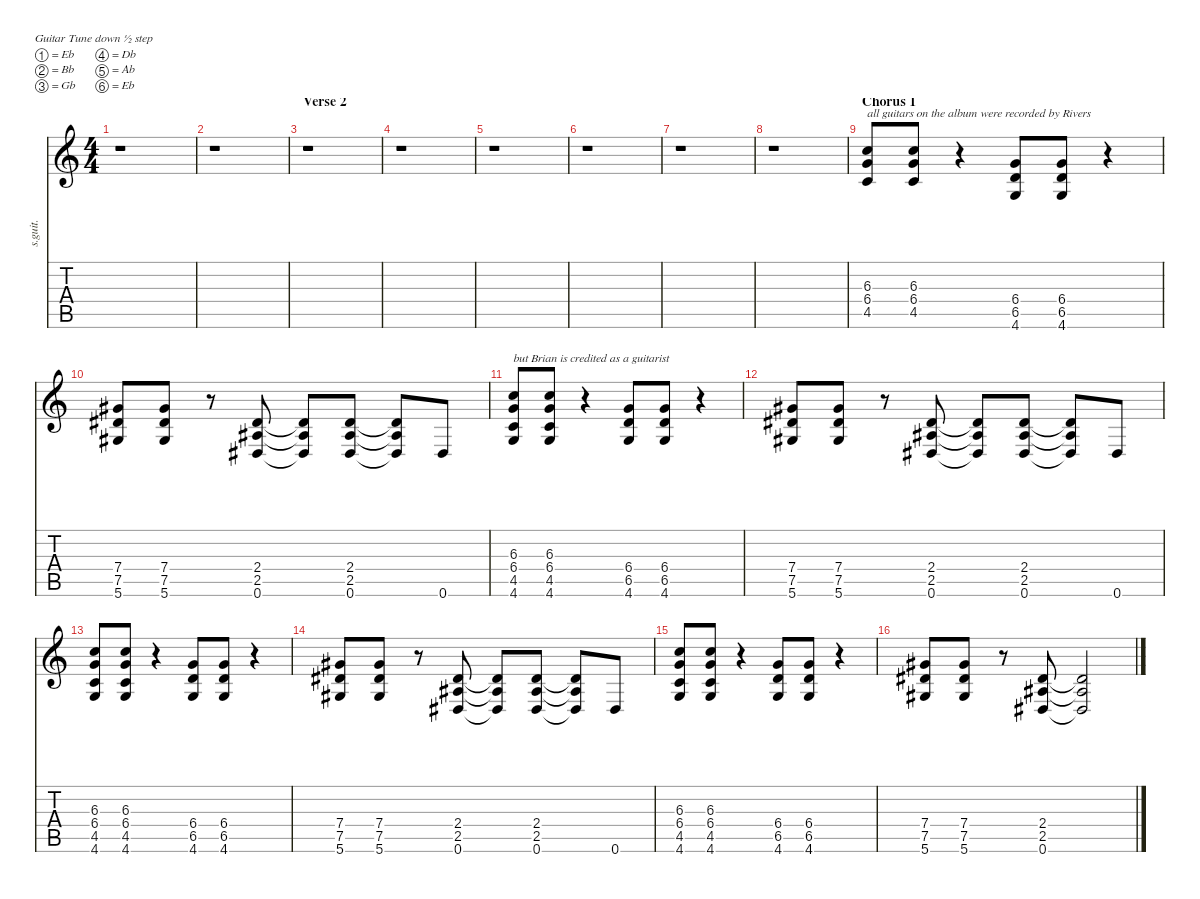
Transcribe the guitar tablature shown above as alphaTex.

\defaultSystemsLayout 4
\hideDynamics
\bracketExtendMode nobrackets
\track ("Rhythm Guitar (Brian Bell)" "s.guit.") {instrument overdrivenguitar}
\staff {score tabs}
\tuning (Eb4 Bb3 Gb3 Db3 Ab2 Eb2)
\ts (4 4)
\tempo (76 hide)
\clef g2
\ks c
r.1{dy f} |
r.1 |
\section ("" "Verse 2")
r.1 |
r.1 |
r.1 |
r.1 |
r.1 |
r.1 |
\section ("" "Chorus 1")
(6.3 6.4 4.5).8{txt "all guitars on the album were recorded by Rivers" lyrics (0 "") lyrics (1 "") lyrics (2 "") lyrics (3 "") lyrics (4 "") lyrics (5 "") lyrics (6 "") lyrics (7 "") lyrics (8 "") lyrics (9 "")} (6.3 6.4 4.5).8{lyrics (0 "") lyrics (1 "") lyrics (2 "") lyrics (3 "") lyrics (4 "") lyrics (5 "") lyrics (6 "") lyrics (7 "") lyrics (8 "") lyrics (9 "")} r.4 (6.4 6.5 4.6).8{lyrics (0 "") lyrics (1 "") lyrics (2 "") lyrics (3 "") lyrics (4 "") lyrics (5 "") lyrics (6 "") lyrics (7 "") lyrics (8 "") lyrics (9 "")} (6.4 6.5 4.6).8{lyrics (0 "") lyrics (1 "") lyrics (2 "") lyrics (3 "") lyrics (4 "") lyrics (5 "") lyrics (6 "") lyrics (7 "") lyrics (8 "") lyrics (9 "")} r.4 |
(7.4{acc #} 7.5{acc #} 5.6{acc #}).8{lyrics (0 "") lyrics (1 "") lyrics (2 "") lyrics (3 "") lyrics (4 "") lyrics (5 "") lyrics (6 "") lyrics (7 "") lyrics (8 "") lyrics (9 "")} (7.4{acc #} 7.5{acc #} 5.6{acc #}).8{lyrics (0 "") lyrics (1 "") lyrics (2 "") lyrics (3 "") lyrics (4 "") lyrics (5 "") lyrics (6 "") lyrics (7 "") lyrics (8 "") lyrics (9 "")} r.8 (2.4{acc #} 2.5{acc #} 0.6{acc #}).8{lyrics (0 "") lyrics (1 "") lyrics (2 "") lyrics (3 "") lyrics (4 "") lyrics (5 "") lyrics (6 "") lyrics (7 "") lyrics (8 "") lyrics (9 "")} (2.4{t acc #} 2.5{t acc #} 0.6{t acc #}).8{lyrics (0 "") lyrics (1 "") lyrics (2 "") lyrics (3 "") lyrics (4 "") lyrics (5 "") lyrics (6 "") lyrics (7 "") lyrics (8 "") lyrics (9 "")} (2.4{acc #} 2.5{acc #} 0.6{acc #}).8{lyrics (0 "") lyrics (1 "") lyrics (2 "") lyrics (3 "") lyrics (4 "") lyrics (5 "") lyrics (6 "") lyrics (7 "") lyrics (8 "") lyrics (9 "")} (2.4{t acc #} 2.5{t acc #} 0.6{t acc #}).8{lyrics (0 "") lyrics (1 "") lyrics (2 "") lyrics (3 "") lyrics (4 "") lyrics (5 "") lyrics (6 "") lyrics (7 "") lyrics (8 "") lyrics (9 "")} 0.6{acc #}.8{lyrics (0 "") lyrics (1 "") lyrics (2 "") lyrics (3 "") lyrics (4 "") lyrics (5 "") lyrics (6 "") lyrics (7 "") lyrics (8 "") lyrics (9 "")} |
(6.3 6.4 4.5 4.6).8{txt "but Brian is credited as a guitarist" lyrics (0 "") lyrics (1 "") lyrics (2 "") lyrics (3 "") lyrics (4 "") lyrics (5 "") lyrics (6 "") lyrics (7 "") lyrics (8 "") lyrics (9 "")} (6.3 6.4 4.5 4.6).8{lyrics (0 "") lyrics (1 "") lyrics (2 "") lyrics (3 "") lyrics (4 "") lyrics (5 "") lyrics (6 "") lyrics (7 "") lyrics (8 "") lyrics (9 "")} r.4 (6.4 6.5 4.6).8{lyrics (0 "") lyrics (1 "") lyrics (2 "") lyrics (3 "") lyrics (4 "") lyrics (5 "") lyrics (6 "") lyrics (7 "") lyrics (8 "") lyrics (9 "")} (6.4 6.5 4.6).8{lyrics (0 "") lyrics (1 "") lyrics (2 "") lyrics (3 "") lyrics (4 "") lyrics (5 "") lyrics (6 "") lyrics (7 "") lyrics (8 "") lyrics (9 "")} r.4 |
(7.4{acc #} 7.5{acc #} 5.6{acc #}).8{lyrics (0 "") lyrics (1 "") lyrics (2 "") lyrics (3 "") lyrics (4 "") lyrics (5 "") lyrics (6 "") lyrics (7 "") lyrics (8 "") lyrics (9 "")} (7.4{acc #} 7.5{acc #} 5.6{acc #}).8{lyrics (0 "") lyrics (1 "") lyrics (2 "") lyrics (3 "") lyrics (4 "") lyrics (5 "") lyrics (6 "") lyrics (7 "") lyrics (8 "") lyrics (9 "")} r.8 (2.4{acc #} 2.5{acc #} 0.6{acc #}).8{lyrics (0 "") lyrics (1 "") lyrics (2 "") lyrics (3 "") lyrics (4 "") lyrics (5 "") lyrics (6 "") lyrics (7 "") lyrics (8 "") lyrics (9 "")} (2.4{t acc #} 2.5{t acc #} 0.6{t acc #}).8{lyrics (0 "") lyrics (1 "") lyrics (2 "") lyrics (3 "") lyrics (4 "") lyrics (5 "") lyrics (6 "") lyrics (7 "") lyrics (8 "") lyrics (9 "")} (2.4{acc #} 2.5{acc #} 0.6{acc #}).8{lyrics (0 "") lyrics (1 "") lyrics (2 "") lyrics (3 "") lyrics (4 "") lyrics (5 "") lyrics (6 "") lyrics (7 "") lyrics (8 "") lyrics (9 "")} (2.4{t acc #} 2.5{t acc #} 0.6{t acc #}).8{lyrics (0 "") lyrics (1 "") lyrics (2 "") lyrics (3 "") lyrics (4 "") lyrics (5 "") lyrics (6 "") lyrics (7 "") lyrics (8 "") lyrics (9 "")} 0.6{acc #}.8{lyrics (0 "") lyrics (1 "") lyrics (2 "") lyrics (3 "") lyrics (4 "") lyrics (5 "") lyrics (6 "") lyrics (7 "") lyrics (8 "") lyrics (9 "")} |
(6.3 6.4 4.5 4.6).8{lyrics (0 "") lyrics (1 "") lyrics (2 "") lyrics (3 "") lyrics (4 "") lyrics (5 "") lyrics (6 "") lyrics (7 "") lyrics (8 "") lyrics (9 "")} (6.3 6.4 4.5 4.6).8{lyrics (0 "") lyrics (1 "") lyrics (2 "") lyrics (3 "") lyrics (4 "") lyrics (5 "") lyrics (6 "") lyrics (7 "") lyrics (8 "") lyrics (9 "")} r.4 (6.4 6.5 4.6).8{lyrics (0 "") lyrics (1 "") lyrics (2 "") lyrics (3 "") lyrics (4 "") lyrics (5 "") lyrics (6 "") lyrics (7 "") lyrics (8 "") lyrics (9 "")} (6.4 6.5 4.6).8{lyrics (0 "") lyrics (1 "") lyrics (2 "") lyrics (3 "") lyrics (4 "") lyrics (5 "") lyrics (6 "") lyrics (7 "") lyrics (8 "") lyrics (9 "")} r.4 |
(7.4{acc #} 7.5{acc #} 5.6{acc #}).8{lyrics (0 "") lyrics (1 "") lyrics (2 "") lyrics (3 "") lyrics (4 "") lyrics (5 "") lyrics (6 "") lyrics (7 "") lyrics (8 "") lyrics (9 "")} (7.4{acc #} 7.5{acc #} 5.6{acc #}).8{lyrics (0 "") lyrics (1 "") lyrics (2 "") lyrics (3 "") lyrics (4 "") lyrics (5 "") lyrics (6 "") lyrics (7 "") lyrics (8 "") lyrics (9 "")} r.8 (2.4{acc #} 2.5{acc #} 0.6{acc #}).8{lyrics (0 "") lyrics (1 "") lyrics (2 "") lyrics (3 "") lyrics (4 "") lyrics (5 "") lyrics (6 "") lyrics (7 "") lyrics (8 "") lyrics (9 "")} (2.4{t acc #} 2.5{t acc #} 0.6{t acc #}).8{lyrics (0 "") lyrics (1 "") lyrics (2 "") lyrics (3 "") lyrics (4 "") lyrics (5 "") lyrics (6 "") lyrics (7 "") lyrics (8 "") lyrics (9 "")} (2.4{acc #} 2.5{acc #} 0.6{acc #}).8{lyrics (0 "") lyrics (1 "") lyrics (2 "") lyrics (3 "") lyrics (4 "") lyrics (5 "") lyrics (6 "") lyrics (7 "") lyrics (8 "") lyrics (9 "")} (2.4{t acc #} 2.5{t acc #} 0.6{t acc #}).8{lyrics (0 "") lyrics (1 "") lyrics (2 "") lyrics (3 "") lyrics (4 "") lyrics (5 "") lyrics (6 "") lyrics (7 "") lyrics (8 "") lyrics (9 "")} 0.6{acc #}.8{lyrics (0 "") lyrics (1 "") lyrics (2 "") lyrics (3 "") lyrics (4 "") lyrics (5 "") lyrics (6 "") lyrics (7 "") lyrics (8 "") lyrics (9 "")} |
(6.3 6.4 4.5 4.6).8{lyrics (0 "") lyrics (1 "") lyrics (2 "") lyrics (3 "") lyrics (4 "") lyrics (5 "") lyrics (6 "") lyrics (7 "") lyrics (8 "") lyrics (9 "")} (6.3 6.4 4.5 4.6).8{lyrics (0 "") lyrics (1 "") lyrics (2 "") lyrics (3 "") lyrics (4 "") lyrics (5 "") lyrics (6 "") lyrics (7 "") lyrics (8 "") lyrics (9 "")} r.4 (6.4 6.5 4.6).8{lyrics (0 "") lyrics (1 "") lyrics (2 "") lyrics (3 "") lyrics (4 "") lyrics (5 "") lyrics (6 "") lyrics (7 "") lyrics (8 "") lyrics (9 "")} (6.4 6.5 4.6).8{lyrics (0 "") lyrics (1 "") lyrics (2 "") lyrics (3 "") lyrics (4 "") lyrics (5 "") lyrics (6 "") lyrics (7 "") lyrics (8 "") lyrics (9 "")} r.4 |
(7.4{acc #} 7.5{acc #} 5.6{acc #}).8{lyrics (0 "") lyrics (1 "") lyrics (2 "") lyrics (3 "") lyrics (4 "") lyrics (5 "") lyrics (6 "") lyrics (7 "") lyrics (8 "") lyrics (9 "")} (7.4{acc #} 7.5{acc #} 5.6{acc #}).8{lyrics (0 "") lyrics (1 "") lyrics (2 "") lyrics (3 "") lyrics (4 "") lyrics (5 "") lyrics (6 "") lyrics (7 "") lyrics (8 "") lyrics (9 "")} r.8 (2.4{acc #} 2.5{acc #} 0.6{acc #}).8{lyrics (0 "") lyrics (1 "") lyrics (2 "") lyrics (3 "") lyrics (4 "") lyrics (5 "") lyrics (6 "") lyrics (7 "") lyrics (8 "") lyrics (9 "")} (2.4{t acc #} 2.5{t acc #} 0.6{t acc #}).2{lyrics (0 "") lyrics (1 "") lyrics (2 "") lyrics (3 "") lyrics (4 "") lyrics (5 "") lyrics (6 "") lyrics (7 "") lyrics (8 "") lyrics (9 "")}
